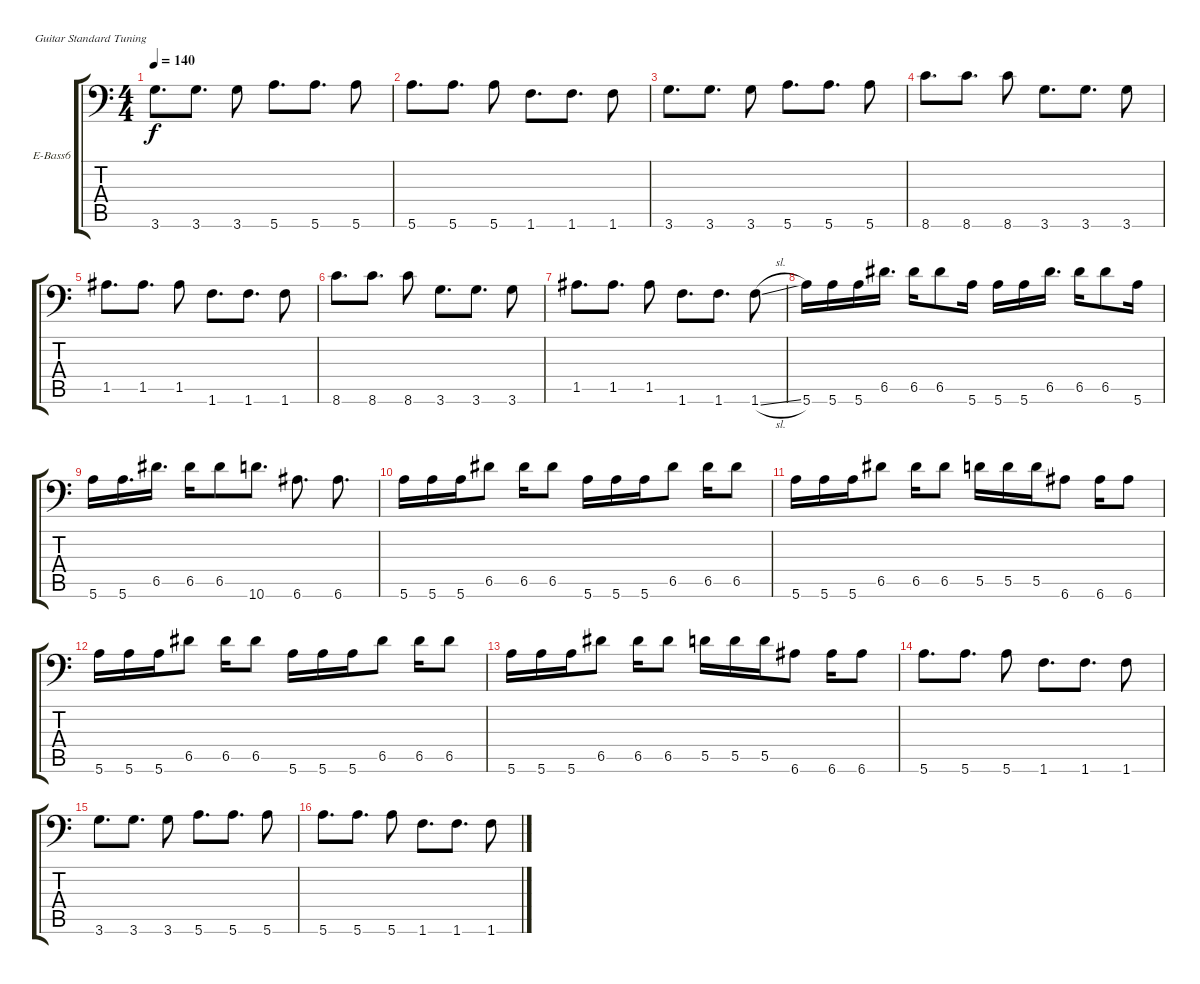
\bracketExtendMode groupsimilarinstruments
\firstSystemTrackNameOrientation horizontal
\otherSystemsTrackNameOrientation horizontal
\track ("Vagon" "E-Bass6") {instrument electricbasspick}
\staff {score tabs}
\tuning (E4 B3 G3 D3 A2 E2)
\ts (4 4)
\tempo 140
\clef f4
\ks c
3.6.8{d dy f} 3.6.8{d} 3.6.8 5.6.8{d} 5.6.8{d} 5.6.8 |
5.6.8{d} 5.6.8{d} 5.6.8 1.6.8{d} 1.6.8{d} 1.6.8 |
3.6.8{d} 3.6.8{d} 3.6.8 5.6.8{d} 5.6.8{d} 5.6.8 |
8.6.8{d} 8.6.8{d} 8.6.8 3.6.8{d} 3.6.8{d} 3.6.8 |
1.5.8{d} 1.5.8{d} 1.5.8 1.6.8{d} 1.6.8{d} 1.6.8 |
8.6.8{d} 8.6.8{d} 8.6.8 3.6.8{d} 3.6.8{d} 3.6.8 |
1.5.8{d} 1.5.8{d} 1.5.8 1.6.8{d} 1.6.8{d} 1.6{sl}.8 |
5.6.16 5.6.16 5.6.16 6.5.16{d} 6.5.16 6.5.8 5.6.16 5.6.16 5.6.16 6.5.16{d} 6.5.16 6.5.8 5.6.16 |
5.6.16 5.6.16{d} 6.5.16{d} 6.5.16 6.5.8 10.6.8{d} 6.6.8{d} 6.6.8{d} |
5.6.16 5.6.16 5.6.16 6.5.8 6.5.16 6.5.8 5.6.16 5.6.16 5.6.16 6.5.8 6.5.16 6.5.8 |
5.6.16 5.6.16 5.6.16 6.5.8 6.5.16 6.5.8 5.5.16 5.5.16 5.5.16 6.6.8 6.6.16 6.6.8 |
5.6.16 5.6.16 5.6.16 6.5.8 6.5.16 6.5.8 5.6.16 5.6.16 5.6.16 6.5.8 6.5.16 6.5.8 |
5.6.16 5.6.16 5.6.16 6.5.8 6.5.16 6.5.8 5.5.16 5.5.16 5.5.16 6.6.8 6.6.16 6.6.8 |
5.6.8{d} 5.6.8{d} 5.6.8 1.6.8{d} 1.6.8{d} 1.6.8 |
3.6.8{d} 3.6.8{d} 3.6.8 5.6.8{d} 5.6.8{d} 5.6.8 |
5.6.8{d} 5.6.8{d} 5.6.8 1.6.8{d} 1.6.8{d} 1.6.8
